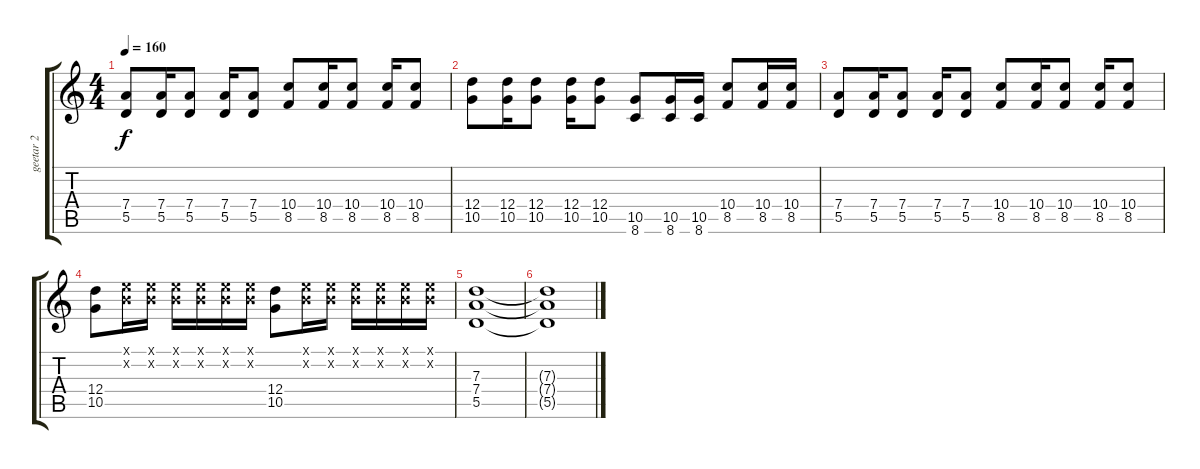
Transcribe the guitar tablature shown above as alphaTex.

\track ("geetar 2" "geetar 2") {instrument distortionguitar}
\staff {score tabs}
\tuning (E4 B3 G3 D3 A2 E2) {hide}
\ts (4 4)
\tempo 160
\clef g2
\ks c
(7.4 5.5).8{dy f} (7.4 5.5).16 (7.4 5.5).8 (7.4 5.5).16 (7.4 5.5).8 (10.4 8.5).8 (10.4 8.5).16 (10.4 8.5).8 (10.4 8.5).16 (10.4 8.5).8 |
(12.4 10.5).8 (12.4 10.5).16 (12.4 10.5).8 (12.4 10.5).16 (12.4 10.5).8 (10.5 8.6).8 (10.5 8.6).16 (10.5 8.6).16 (10.4 8.5).8 (10.4 8.5).16 (10.4 8.5).16 |
(7.4 5.5).8 (7.4 5.5).16 (7.4 5.5).8 (7.4 5.5).16 (7.4 5.5).8 (10.4 8.5).8 (10.4 8.5).16 (10.4 8.5).8 (10.4 8.5).16 (10.4 8.5).8 |
(12.4 10.5).8 (0.1{x} 0.2{x}).16 (0.1{x} 0.2{x}).16 (0.1{x} 0.2{x}).16 (0.1{x} 0.2{x}).16 (0.1{x} 0.2{x}).16 (0.1{x} 0.2{x}).16 (12.4 10.5).8 (0.1{x} 0.2{x}).16 (0.1{x} 0.2{x}).16 (0.1{x} 0.2{x}).16 (0.1{x} 0.2{x}).16 (0.1{x} 0.2{x}).16 (0.1{x} 0.2{x}).16 |
(7.3 7.4 5.5).1 |
(7.3{t} 7.4{t} 5.5{t}).1
